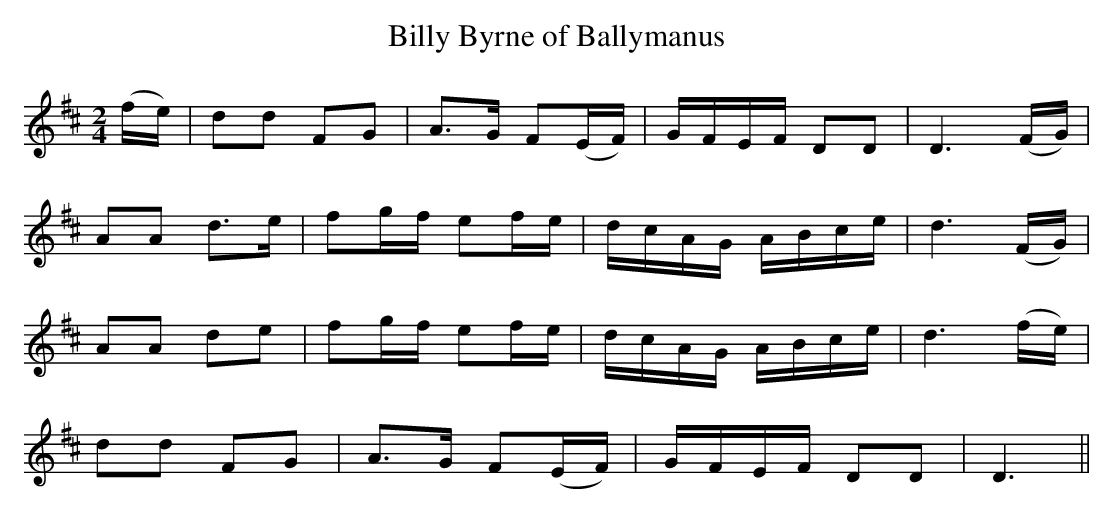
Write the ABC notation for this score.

X:1
T: Billy Byrne of Ballymanus
M: 2/4
L: 1/8
K: D
(f/e/)|dd FG|A>G F(E/F/)|G/F/E/F/ DD|D3 (F/G/)|
AA d>e|fg/f/ ef/e/|d/c/A/G/ A/B/c/e/|d3 (F/G/)|
AA de|fg/f/ ef/e/|d/c/A/G/ A/B/c/e/|d3 (f/e/)|
dd FG|A>G F(E/F/)|G/F/E/F/ DD|D3||
